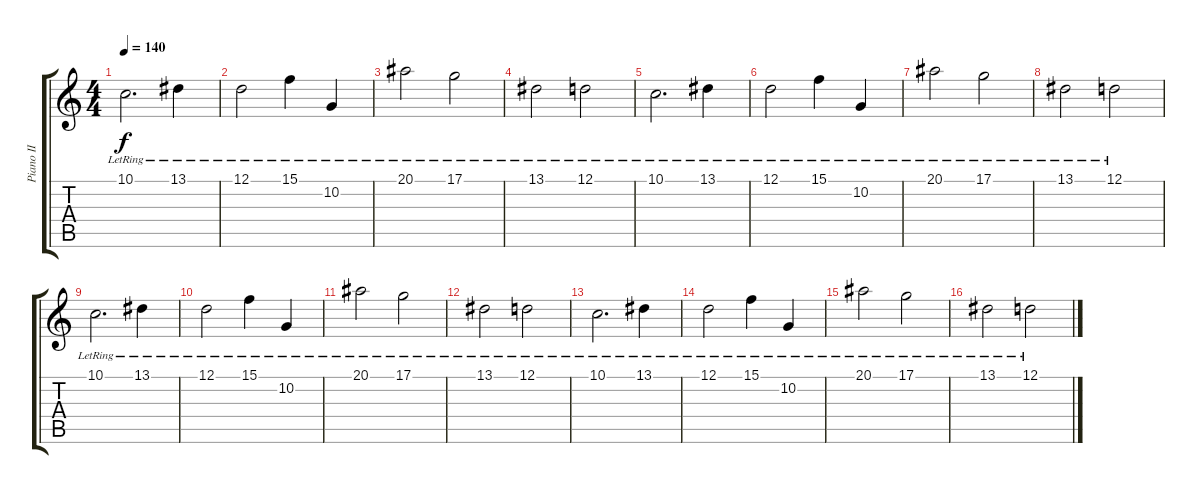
\track ("Piano II" "Piano II") {instrument honkytonkpiano}
\staff {score tabs}
\tuning (D4 A3 F3 C3 G2 C2) {hide}
\ts (4 4)
\tempo 140
\clef g2
\ks c
10.1{lr}.2{d dy f} 13.1{lr}.4 |
12.1{lr}.2 15.1{lr}.4 10.2{lr}.4 |
20.1{lr}.2 17.1{lr}.2 |
13.1{lr}.2 12.1{lr}.2 |
10.1{lr}.2{d} 13.1{lr}.4 |
12.1{lr}.2 15.1{lr}.4 10.2{lr}.4 |
20.1{lr}.2 17.1{lr}.2 |
13.1{lr}.2 12.1{lr}.2 |
10.1{lr}.2{d} 13.1{lr}.4 |
12.1{lr}.2 15.1{lr}.4 10.2{lr}.4 |
20.1{lr}.2 17.1{lr}.2 |
13.1{lr}.2 12.1{lr}.2 |
10.1{lr}.2{d} 13.1{lr}.4 |
12.1{lr}.2 15.1{lr}.4 10.2{lr}.4 |
20.1{lr}.2 17.1{lr}.2 |
13.1{lr}.2 12.1{lr}.2
